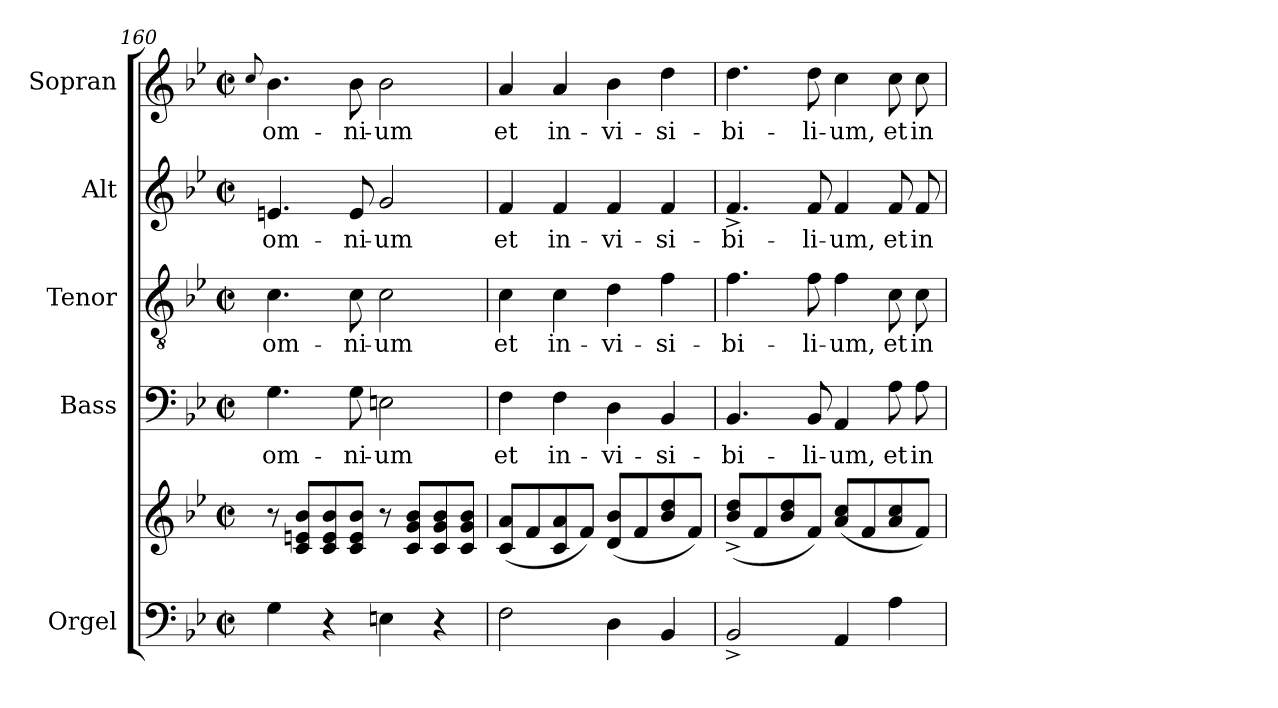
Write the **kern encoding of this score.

**kern	**kern	**kern	**text	**kern	**text	**kern	**text	**kern	**text
*part5	*part5	*part4	*part4	*part3	*part3	*part2	*part2	*part1	*part1
*staff6	*staff5	*staff4	*staff4	*staff3	*staff3	*staff2	*staff2	*staff1	*staff1
*I"Orgel	*	*I"Bass	*	*I"Tenor	*	*I"Alt	*	*I"Sopran	*
*I'Org.	*	*I'B.	*	*I'T.	*	*I'A.	*	*I'S.	*
!!LO:PB:g=z
*clefF4	*clefG2	*clefF4	*	*clefGv2	*	*clefG2	*	*clefG2	*
*k[b-e-]	*k[b-e-]	*k[b-e-]	*	*k[b-e-]	*	*k[b-e-]	*	*k[b-e-]	*
*B-:	*B-:	*B-:	*	*B-:	*	*B-:	*	*B-:	*
*M2/2	*M2/2	*M2/2	*	*M2/2	*	*M2/2	*	*M2/2	*
*met(c|)	*met(c|)	*met(c|)	*	*met(c|)	*	*met(c|)	*	*met(c|)	*
=160	=160	=160	=160	=160	=160	=160	=160	=160	=160
.	.	.	.	.	.	.	.	8qqcc/	.
!	!	!	!LO:LY:b	!	!LO:LY:b	!	!LO:LY:b	!	!LO:LY:b
4G\	8r	4.G\	om-	4.c\	om-	4.en/	om-	4.b-\	om-
.	8c/ 8en/ 8b-/L	.	.	.	.	.	.	.	.
4r	8c/ 8e/ 8b-/	.	.	.	.	.	.	.	.
!	!	!	!LO:LY:b	!	!LO:LY:b	!	!LO:LY:b	!	!LO:LY:b
.	8c/ 8e/ 8b-/J	8G\	-ni-	8c\	-ni-	8e/	-ni-	8b-\	-ni-
!	!	!	!LO:LY:b	!	!LO:LY:b	!	!LO:LY:b	!	!LO:LY:b
4En\	8r	2En\	-um	2c\	-um	2g/	-um	2b-\	-um
.	8c/ 8g/ 8b-/L	.	.	.	.	.	.	.	.
4r	8c/ 8g/ 8b-/	.	.	.	.	.	.	.	.
.	8c/ 8g/ 8b-/J	.	.	.	.	.	.	.	.
=161	=161	=161	=161	=161	=161	=161	=161	=161	=161
!	!	!	!LO:LY:b	!	!LO:LY:b	!	!LO:LY:b	!	!LO:LY:b
2F\	(<8c/ 8a/L	4F\	et	4c\	et	4f/	et	4a/	et
.	8f/	.	.	.	.	.	.	.	.
!	!	!	!LO:LY:b	!	!LO:LY:b	!	!LO:LY:b	!	!LO:LY:b
.	8c/ 8a/	4F\	in-	4c\	in-	4f/	in-	4a/	in-
.	8f/J)	.	.	.	.	.	.	.	.
!	!	!	!LO:LY:b	!	!LO:LY:b	!	!LO:LY:b	!	!LO:LY:b
4D\	(<8d/ 8b-/L	4D\	-vi-	4d\	-vi-	4f/	-vi-	4b-\	-vi-
.	8f/	.	.	.	.	.	.	.	.
!	!	!	!LO:LY:b	!	!LO:LY:b	!	!LO:LY:b	!	!LO:LY:b
4BB-/	8b-/ 8dd/	4BB-/	-si-	4f\	-si-	4f/	-si-	4dd\	-si-
.	8f/J)	.	.	.	.	.	.	.	.
=162	=162	=162	=162	=162	=162	=162	=162	=162	=162
!	!	!	!LO:LY:b	!	!LO:LY:b	!	!LO:LY:b	!	!LO:LY:b
2BB-^</	(<8b-/^< 8dd/^<L	4.BB-/	-bi-	4.f\	-bi-	4.f^>/	-bi-	4.dd\	-bi-
.	8f/	.	.	.	.	.	.	.	.
.	8b-/ 8dd/	.	.	.	.	.	.	.	.
!	!	!	!LO:LY:b	!	!LO:LY:b	!	!LO:LY:b	!	!LO:LY:b
.	8f/J)	8BB-/	-li-	8f\	-li-	8f/	-li-	8dd\	-li-
!	!	!	!LO:LY:b	!	!LO:LY:b	!	!LO:LY:b	!	!LO:LY:b
4AA/	(<8a/ 8cc/L	4AA/	-um,	4f\	-um,	4f/	-um,	4cc\	-um,
.	8f/	.	.	.	.	.	.	.	.
!	!	!	!LO:LY:b	!	!LO:LY:b	!	!LO:LY:b	!	!LO:LY:b
4A\	8a/ 8cc/	8A\	et	8c\	et	8f/	et	8cc\	et
!	!	!	!LO:LY:b	!	!LO:LY:b	!	!LO:LY:b	!	!LO:LY:b
.	8f/J)	8A\	in	8c\	in	8f/	in	8cc\	in
=	=	=	=	=	=	=	=	=	=
*-	*-	*-	*-	*-	*-	*-	*-	*-	*-
